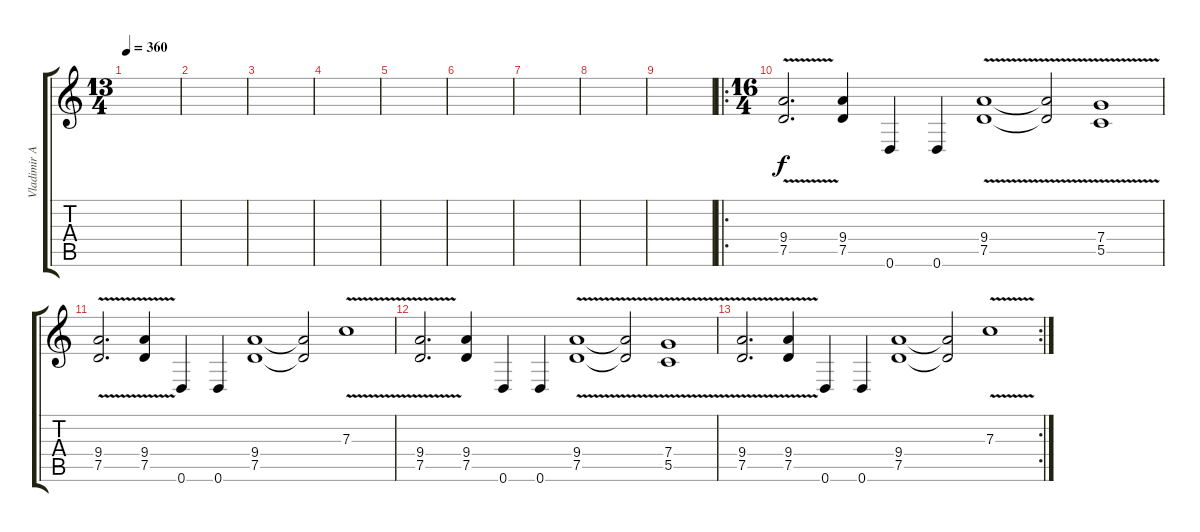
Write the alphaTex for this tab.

\track ("Vladimir Antipov" "Vladimir A") {instrument distortionguitar}
\staff {score tabs}
\tuning (D4 A3 F3 C3 G2 D2) {hide}
\ts (13 4)
\tempo 360
\clef g2
\ks c
|
|
|
|
|
|
|
|
|
\ro
\ts (16 4)
(9.4{v} 7.5).2{d} (9.4 7.5).4 0.6.4 0.6.4 (9.4{v} 7.5).1 (9.4{t} 7.5{t}).2 (7.4{v} 5.5).1 |
(9.4{v} 7.5).2{d} (9.4{v} 7.5).4 0.6.4 0.6.4 (9.4 7.5).1 (9.4{t} 7.5{t}).2 7.3{v}.1 |
(9.4{v} 7.5).2{d} (9.4 7.5).4 0.6.4 0.6.4 (9.4{v} 7.5).1 (9.4{t} 7.5{t}).2 (7.4{v} 5.5).1 |
\rc 2
(9.4{v} 7.5).2{d} (9.4{v} 7.5).4 0.6.4 0.6.4 (9.4 7.5).1 (9.4{t} 7.5{t}).2 7.3{v}.1
